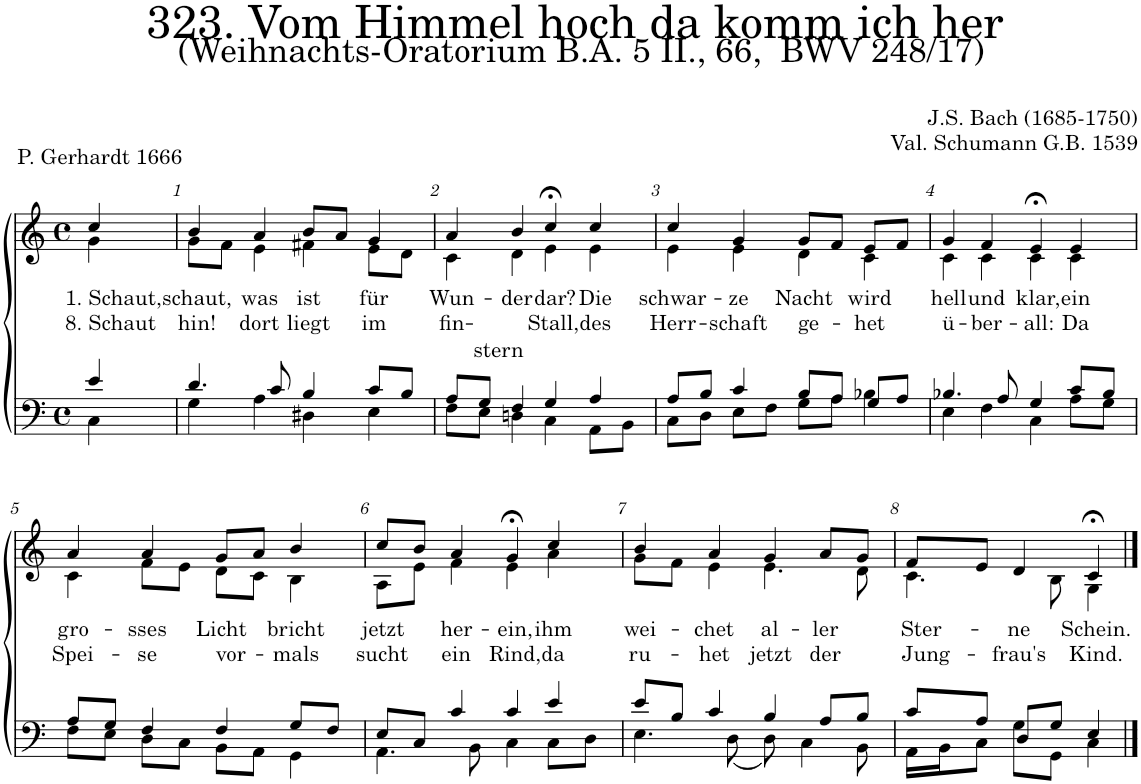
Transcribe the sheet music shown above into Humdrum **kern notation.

**kern	**kern	**text	**text
*part2	*part1	*part1	*part1
*staff2	*staff1	*staff1	*staff1
*I"Tenor/Bass	*I"Soprano/Alto	*	*
*clefF4	*clefG2	*	*
*k[]	*k[]	*	*
*M4/4	*M4/4	*	*
*met(c)	*met(c)	*	*
=	=	=	=
*^	*	*	*
!	!	!	!LO:LY:b	!LO:LY:b
*	*	*^	*	*
4e/	4C\	4cc/	4g\	1. Schaut,	8. Schaut
=1	=1	=1	=1	=1	=1
!	!	!	!	!LO:LY:b	!LO:LY:b
4.d/	4G\	4b;</	8g\L	schaut,	hin!
.	.	.	8f\J	.	.
!	!	!	!	!LO:LY:b	!LO:LY:b
.	4A\	4a/	4e\	was	dort
8c/	.	.	.	.	.
!	!	!	!	!LO:LY:b	!LO:LY:b
4B/	4D#X\	8b;</L	4f#X\	ist	liegt
.	.	8a/J	.	.	.
!	!	!	!	!LO:LY:b	!LO:LY:b
8c/L	4E\	4g/	8e\L	für	im
8B/J	.	.	8d\J	.	.
=2	=2	=2	=2	=2	=2
!	!	!	!	!LO:LY:b	!LO:LY:b
8A/L	8F\L	4a/	4c\	Wun-	fin-
8G/J	8E\J	.	.	.	.
!	!	!	!	!LO:LY:b	!LO:LY:b
4F/	4Dn\	4b/	4d\	-der	-stern
!	!	!	!	!LO:LY:b	!LO:LY:b
4G/	4C\	4cc;<,/	4e\	dar?	Stall,
!	!	!	!	!LO:LY:b	!LO:LY:b
4A/	8AA\L	4cc/	4e\	Die	des
.	8BB\J	.	.	.	.
=3	=3	=3	=3	=3	=3
!	!	!	!	!LO:LY:b	!LO:LY:b
8A/L	8C\L	4cc/	4e\	schwar-	Herr-
8B/J	8D\J	.	.	.	.
!	!	!	!	!LO:LY:b	!LO:LY:b
4c/	8E\L	4g/	4e\	-ze	-schaft
.	8F\J	.	.	.	.
!	!	!	!	!LO:LY:b	!LO:LY:b
8B/L	8G\L	8g/L	4d\	Nacht	ge-
8A/J	8A\J	8f/J	.	.	.
!	!	!	!	!LO:LY:b	!LO:LY:b
8G/L	4B-X\	8e/L	4c\	wird	-het
8A/J	.	8f/J	.	.	.
=4	=4	=4	=4	=4	=4
!	!	!	!	!LO:LY:b	!LO:LY:b
4.B-X/	4E\	4g/	4c\	hell	ü-
!	!	!	!	!LO:LY:b	!LO:LY:b
.	4F\	4f/	4c\	und	-ber-
8A/	.	.	.	.	.
!	!	!	!	!LO:LY:b	!LO:LY:b
4G/	4C\	4e;<,/	4c\	klar,	-all:
!	!	!	!	!LO:LY:b	!LO:LY:b
8c/L	8A\L	4e/	4c\	ein	Da
8B-/J	8G\J	.	.	.	.
!!LO:LB:g=z	!!
=5	=5	=5	=5	=5	=5
!	!	!	!	!LO:LY:b	!LO:LY:b
8A/L	8F\L	4a;</	4c\	gro-	Spei-
8G/J	8E\J	.	.	.	.
!	!	!	!	!LO:LY:b	!LO:LY:b
4F/	8D\L	4a/	8f\L	-sses	-se
.	8C\J	.	8e\J	.	.
!	!	!	!	!LO:LY:b	!LO:LY:b
4F/	8BB\L	8g/L	8d\L	Licht	vor-
.	8AA\J	8a/J	8c\J	.	.
!	!	!	!	!LO:LY:b	!LO:LY:b
8G/L	4GG\	4b/	4B\	bricht	-mals
8F/J	.	.	.	.	.
=6	=6	=6	=6	=6	=6
!	!	!	!	!LO:LY:b	!LO:LY:b
8E/L	4.AA\	8cc;</L	8A\L	jetzt	sucht
8C/J	.	8b/J	8e\J	.	.
!	!	!	!	!LO:LY:b	!LO:LY:b
4c/	.	4a/	4f\	her-	ein
.	8BB\	.	.	.	.
!	!	!	!	!LO:LY:b	!LO:LY:b
4c/	4C\	4g;<,/	4e\	-ein,	Rind,
!	!	!	!	!LO:LY:b	!LO:LY:b
4e/	8C\L	4cc/	4a\	ihm	da
.	8D\J	.	.	.	.
=7	=7	=7	=7	=7	=7
!	!	!	!	!LO:LY:b	!LO:LY:b
8e/L	4.E\	4b;</	8g\L	wei-	ru-
8B/J	.	.	8f\J	.	.
!	!	!	!	!LO:LY:b	!LO:LY:b
4c/	.	4a/	4e\	-chet	-het
.	(8D\	.	.	.	.
!	!	!	!	!LO:LY:b	!LO:LY:b
4B/	8D\)	4g/	4.e\	al-	jetzt
.	4C\	.	.	.	.
!	!	!	!	!LO:LY:b	!LO:LY:b
8A/L	.	8a/L	.	-ler	der
8B/J	8BB\	8g/J	8d\	.	.
=8	=8	=8	=8	=8	=8
!	!	!	!	!LO:LY:b	!LO:LY:b
8c/L	16AA\LL	8f;</L	4.c\	Ster-	Jung-
.	16BB\J	.	.	.	.
8A/J	8C\J	8e/J	.	.	.
!	!	!	!	!LO:LY:b	!LO:LY:b
8D/L	8G\L	4d/	.	-ne	-frau's
8G/J	8GG\J	.	8B\	.	.
!	!	!	!	!LO:LY:b	!LO:LY:b
4E/	4C\	4c;</	4G\	Schein.	Kind.
*v	*v	*	*	*	*
*	*v	*v	*	*
==	==	==	==
*-	*-	*-	*-
